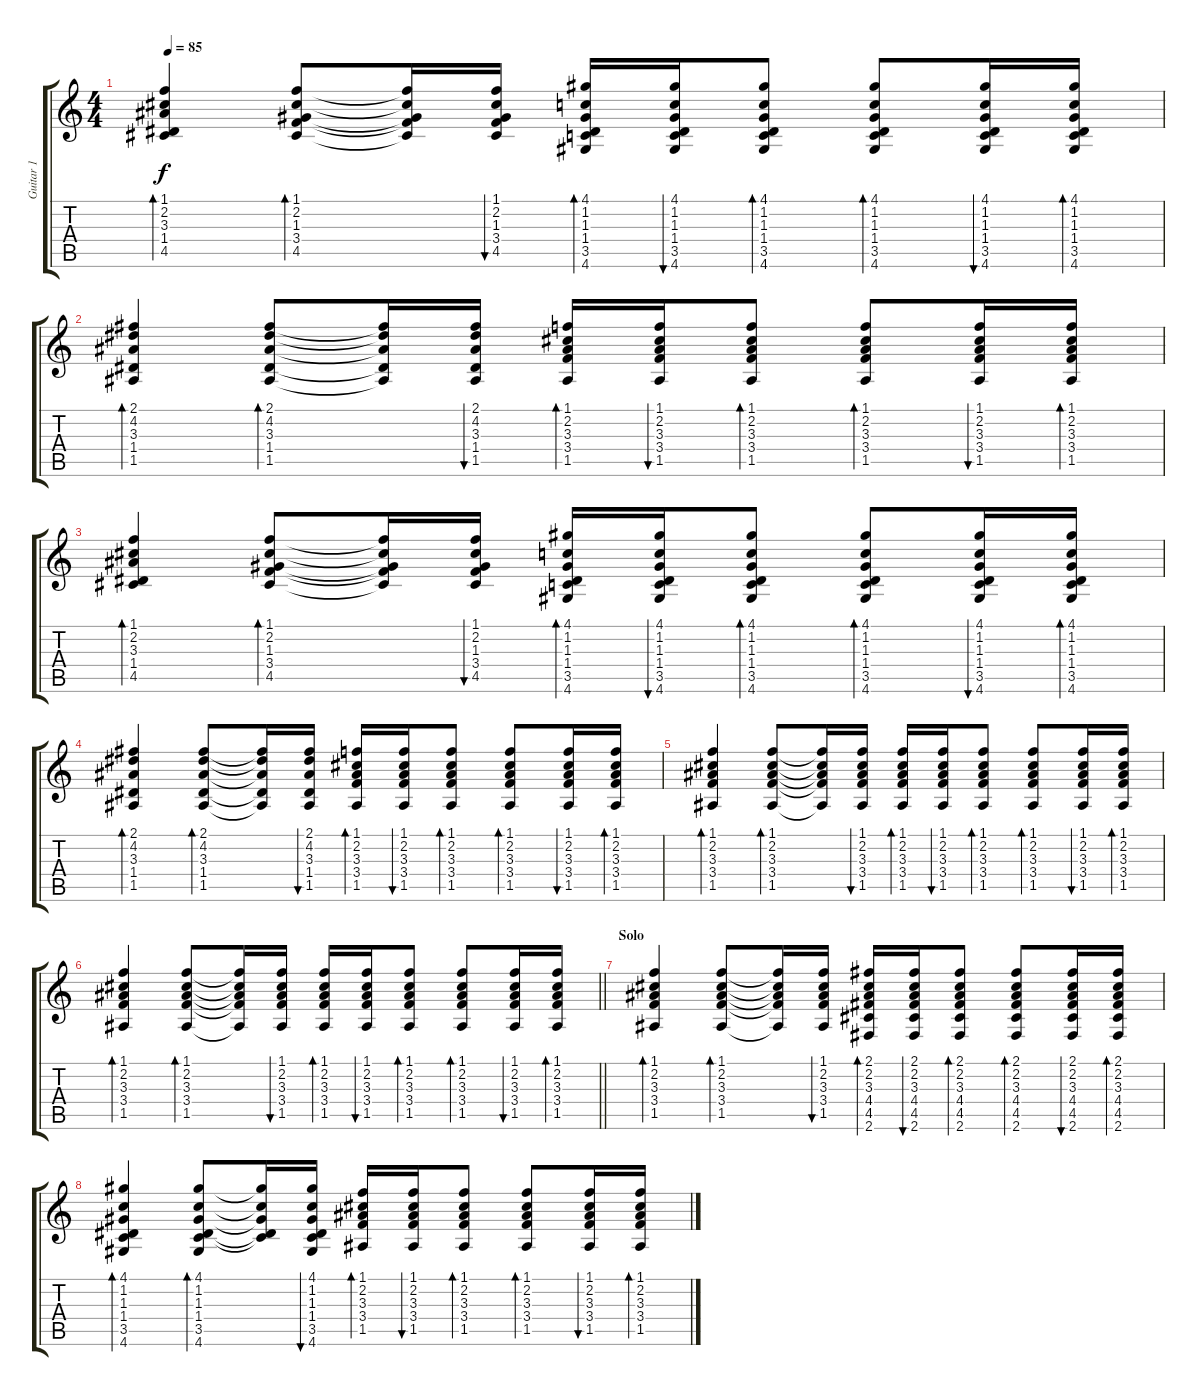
\track ("Guitar 1" "Guitar 1") {instrument acousticguitarsteel}
\staff {score tabs}
\tuning (E4 B3 G3 D3 A2 E2) {hide}
\ts (4 4)
\tempo 85
\clef g2
\ks c
(1.1 2.2 3.3 1.4 4.5).4{bd 60 dy f} (1.1 2.2 1.3 3.4 4.5).8{bd 60} (1.1{t} 2.2{t} 1.3{t} 3.4{t} 4.5{t}).16 (1.1 2.2 1.3 3.4 4.5).16{bu 60} (4.1 1.2 1.3 1.4 3.5 4.6).16{bd 60} (4.1 1.2 1.3 1.4 3.5 4.6).16{bu 60} (4.1 1.2 1.3 1.4 3.5 4.6).8{bd 60} (4.1 1.2 1.3 1.4 3.5 4.6).8{bd 60} (4.1 1.2 1.3 1.4 3.5 4.6).16{bu 60} (4.1 1.2 1.3 1.4 3.5 4.6).16{bd 60} |
(2.1 4.2 3.3 1.4 1.5).4{bd 60} (2.1 4.2 3.3 1.4 1.5).8{bd 60} (2.1{t} 4.2{t} 3.3{t} 1.4{t} 1.5{t}).16 (2.1 4.2 3.3 1.4 1.5).16{bu 60} (1.1 2.2 3.3 3.4 1.5).16{bd 60} (1.1 2.2 3.3 3.4 1.5).16{bu 60} (1.1 2.2 3.3 3.4 1.5).8{bd 60} (1.1 2.2 3.3 3.4 1.5).8{bd 60} (1.1 2.2 3.3 3.4 1.5).16{bu 60} (1.1 2.2 3.3 3.4 1.5).16{bd 60} |
(1.1 2.2 3.3 1.4 4.5).4{bd 60} (1.1 2.2 1.3 3.4 4.5).8{bd 60} (1.1{t} 2.2{t} 1.3{t} 3.4{t} 4.5{t}).16 (1.1 2.2 1.3 3.4 4.5).16{bu 60} (4.1 1.2 1.3 1.4 3.5 4.6).16{bd 60} (4.1 1.2 1.3 1.4 3.5 4.6).16{bu 60} (4.1 1.2 1.3 1.4 3.5 4.6).8{bd 60} (4.1 1.2 1.3 1.4 3.5 4.6).8{bd 60} (4.1 1.2 1.3 1.4 3.5 4.6).16{bu 60} (4.1 1.2 1.3 1.4 3.5 4.6).16{bd 60} |
(2.1 4.2 3.3 1.4 1.5).4{bd 60} (2.1 4.2 3.3 1.4 1.5).8{bd 60} (2.1{t} 4.2{t} 3.3{t} 1.4{t} 1.5{t}).16 (2.1 4.2 3.3 1.4 1.5).16{bu 60} (1.1 2.2 3.3 3.4 1.5).16{bd 60} (1.1 2.2 3.3 3.4 1.5).16{bu 60} (1.1 2.2 3.3 3.4 1.5).8{bd 60} (1.1 2.2 3.3 3.4 1.5).8{bd 60} (1.1 2.2 3.3 3.4 1.5).16{bu 60} (1.1 2.2 3.3 3.4 1.5).16{bd 60} |
(1.1 2.2 3.3 3.4 1.5).4{bd 60} (1.1 2.2 3.3 3.4 1.5).8{bd 60} (1.1{t} 2.2{t} 3.3{t} 3.4{t} 1.5{t}).16 (1.1 2.2 3.3 3.4 1.5).16{bu 60} (1.1 2.2 3.3 3.4 1.5).16{bd 60} (1.1 2.2 3.3 3.4 1.5).16{bu 60} (1.1 2.2 3.3 3.4 1.5).8{bd 60} (1.1 2.2 3.3 3.4 1.5).8{bd 60} (1.1 2.2 3.3 3.4 1.5).16{bu 60} (1.1 2.2 3.3 3.4 1.5).16{bd 60} |
\barLineRight lightlight
(1.1 2.2 3.3 3.4 1.5).4{bd 60} (1.1 2.2 3.3 3.4 1.5).8{bd 60} (1.1{t} 2.2{t} 3.3{t} 3.4{t} 1.5{t}).16 (1.1 2.2 3.3 3.4 1.5).16{bu 60} (1.1 2.2 3.3 3.4 1.5).16{bd 60} (1.1 2.2 3.3 3.4 1.5).16{bu 60} (1.1 2.2 3.3 3.4 1.5).8{bd 60} (1.1 2.2 3.3 3.4 1.5).8{bd 60} (1.1 2.2 3.3 3.4 1.5).16{bu 60} (1.1 2.2 3.3 3.4 1.5).16{bd 60} |
\section ("" "Solo ")
(1.1 2.2 3.3 3.4 1.5).4{bd 60} (1.1 2.2 3.3 3.4 1.5).8{bd 60} (1.1{t} 2.2{t} 3.3{t} 3.4{t} 1.5{t}).16 (1.1 2.2 3.3 3.4 1.5).16{bu 60} (2.1 2.2 3.3 4.4 4.5 2.6).16{bd 60} (2.1 2.2 3.3 4.4 4.5 2.6).16{bu 60} (2.1 2.2 3.3 4.4 4.5 2.6).8{bd 60} (2.1 2.2 3.3 4.4 4.5 2.6).8{bd 60} (2.1 2.2 3.3 4.4 4.5 2.6).16{bu 60} (2.1 2.2 3.3 4.4 4.5 2.6).16{bd 60} |
(4.1 1.2 1.3 1.4 3.5 4.6).4{bd 60} (4.1 1.2 1.3 1.4 3.5 4.6).8{bd 60} (4.1{t} 1.2{t} 1.3{t} 1.4{t} 3.5{t}).16 (4.1 1.2 1.3 1.4 3.5 4.6).16{bu 60} (1.1 2.2 3.3 3.4 1.5).16{bd 60} (1.1 2.2 3.3 3.4 1.5).16{bu 60} (1.1 2.2 3.3 3.4 1.5).8{bd 60} (1.1 2.2 3.3 3.4 1.5).8{bd 60} (1.1 2.2 3.3 3.4 1.5).16{bu 60} (1.1 2.2 3.3 3.4 1.5).16{bd 60}
